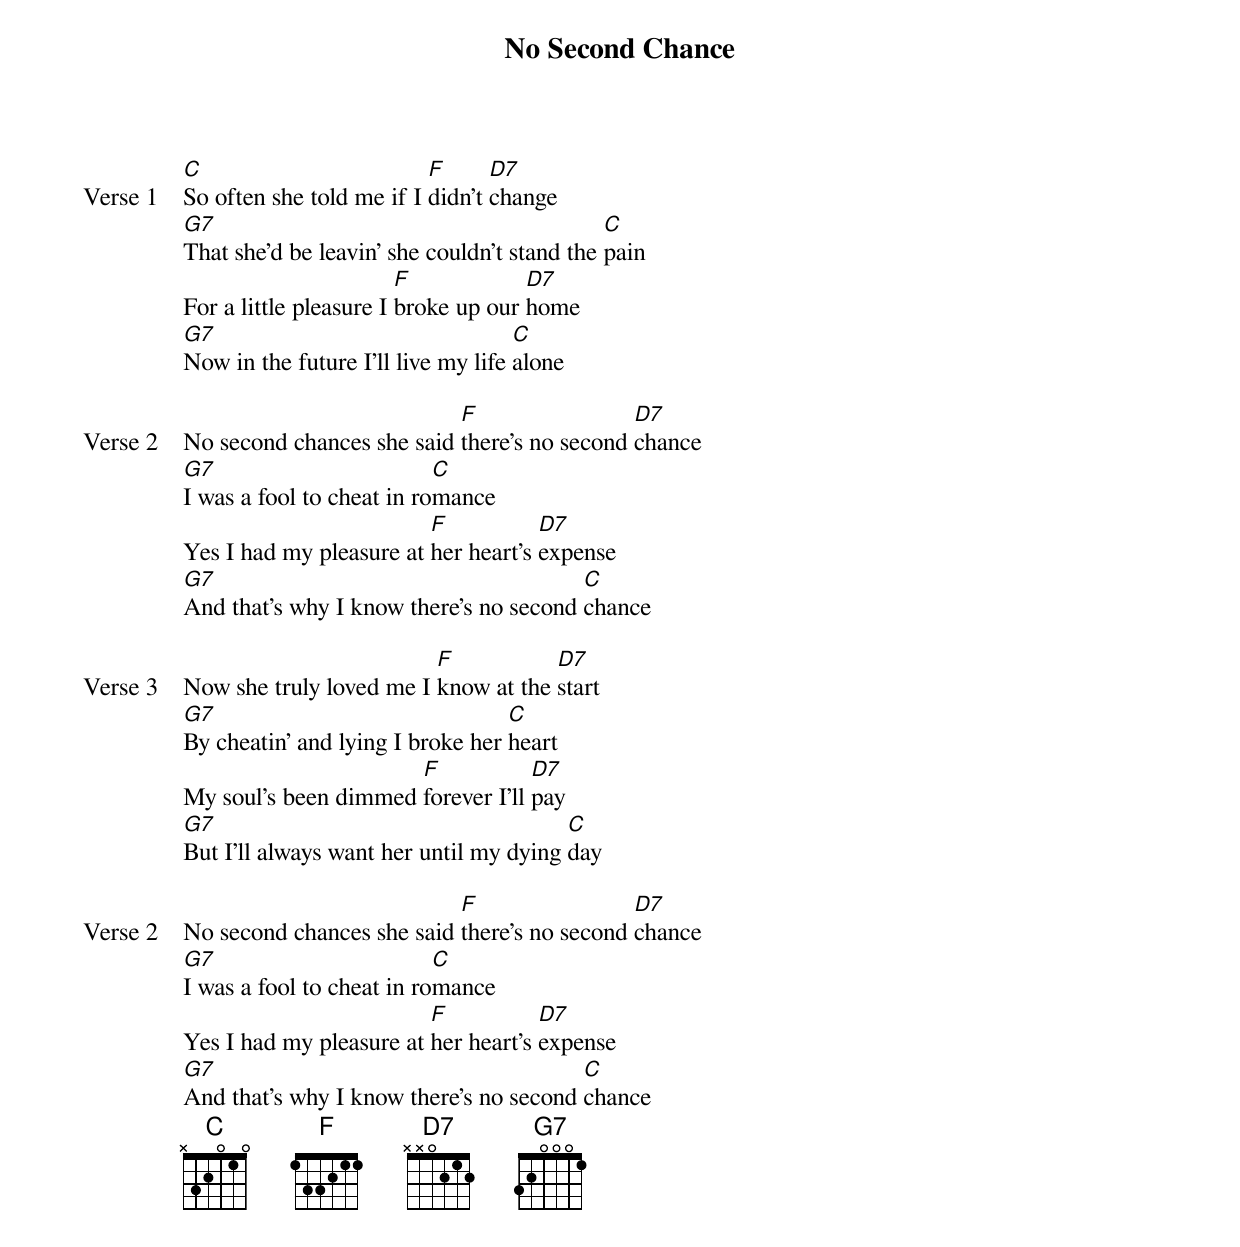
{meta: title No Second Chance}
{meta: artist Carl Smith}
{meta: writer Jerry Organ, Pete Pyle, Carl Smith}

{start_of_verse: Verse 1}
[C]So often she told me if I [F]didn’t [D7]change
[G7]That she’d be leavin’ she couldn’t stand the [C]pain
For a little pleasure I [F]broke up our [D7]home
[G7]Now in the future I’ll live my life [C]alone
{end_of_verse}

{start_of_verse: Verse 2}
No second chances she said [F]there’s no second [D7]chance
[G7]I was a fool to cheat in ro[C]mance
Yes I had my pleasure at [F]her heart’s [D7]expense
[G7]And that’s why I know there’s no second [C]chance
{end_of_verse}

{start_of_verse: Verse 3}
Now she truly loved me I [F]know at the [D7]start
[G7]By cheatin’ and lying I broke her [C]heart
My soul’s been dimmed [F]forever I’ll [D7]pay
[G7]But I’ll always want her until my dying [C]day
{end_of_verse}

{start_of_verse: Verse 2}
No second chances she said [F]there’s no second [D7]chance
[G7]I was a fool to cheat in ro[C]mance
Yes I had my pleasure at [F]her heart’s [D7]expense
[G7]And that’s why I know there’s no second [C]chance
{end_of_verse}
